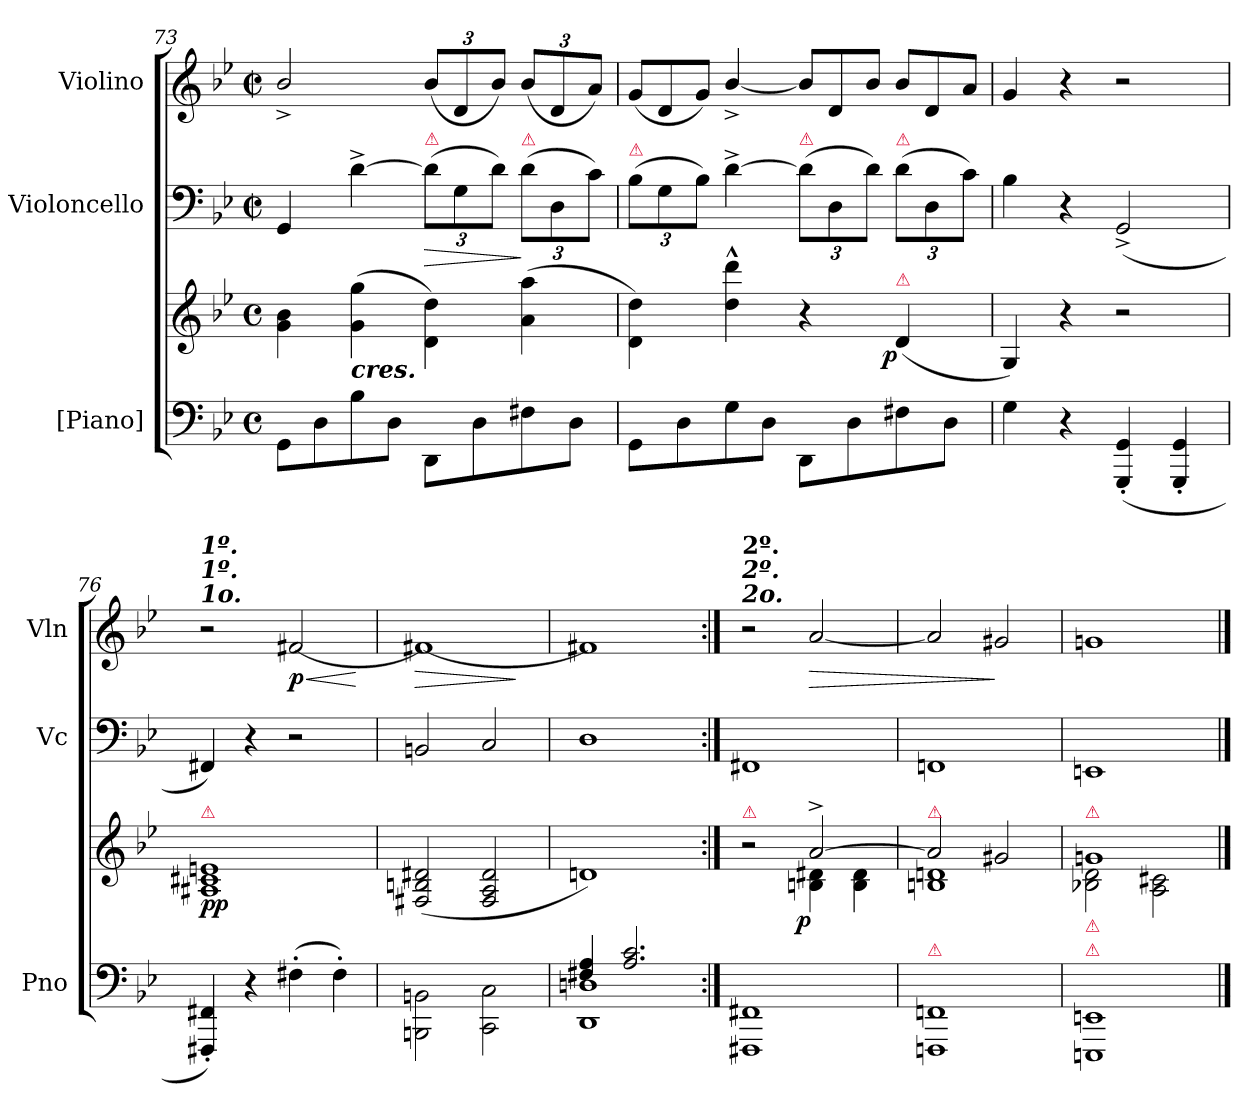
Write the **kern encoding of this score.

**kern	**kern	**dynam	**kern	**dynam	**kern	**dynam
*part3	*part3	*part3	*part2	*part2	*part1	*part1
*staff4	*staff3	*staff3/4	*staff2	*staff2	*staff1	*staff1
*I"[Piano]	*	*	*I"Violoncello	*	*I"Violino	*
*I'Pno	*	*	*I'Vc	*	*I'Vln	*
*clefF4	*clefG2	*	*clefF4	*	*clefG2	*
*k[b-e-]	*k[b-e-]	*	*k[b-e-]	*	*k[b-e-]	*
*g:	*g:	*	*g:	*	*g:	*
*M4/4	*M4/4	*	*M2/2	*	*M2/2	*
*met(c)	*met(c)	*	*met(c|)	*	*met(c|)	*
=73	=73	=73	=73	=73	=73	=73
8GGL	4g\ 4b-\	.	4GG	.	2b-^</	.
8D	.	.	.	.	.	.
!	!LO:TX:b:Bi:t=cres.	!	!	!	!	!
8B-	(>4g 4gg	.	[4d^>	.	.	.
8DJ	.	.	.	.	.	.
!	!	!	!LO:TX:a:color=crimson:t=⚠	!	!	!
!	!	!	!	!LO:HP:b	!	!
8DD\L	4d\ 4dd\)	.	(12dL]	>	(<12b-L	.
.	.	.	12G	.	12d	.
8D	.	.	.	.	.	.
.	.	.	12dJ)	.	12b-J)	.
!	!	!	!LO:TX:a:color=crimson:t=⚠	!	!	!
8F#X	(>4a 4aa	.	(12dL	]	(<12b-L	.
.	.	.	12D	.	12d	.
8DJ	.	.	.	.	.	.
.	.	.	12cJ)	.	12aJ)	.
=74	=74	=74	=74	=74	=74	=74
*	*	*	*	*	*Xtuplet	*
!	!	!	!LO:TX:a:color=crimson:t=⚠	!	!	!
8GG\L	4d\ 4dd\)	.	(12B-L	.	(<12gL	.
.	.	.	12G	.	12d	.
8D	.	.	.	.	.	.
.	.	.	12B-J)	.	12gJ)	.
8G	4dd^^ 4ddd^^	.	[4d^>	.	[4b-^</	.
8DJ	.	.	.	.	.	.
!	!	!	!LO:TX:a:color=crimson:t=⚠	!	!	!
8DD\L	4r	.	(12dL]	.	12b-L]	.
.	.	.	12D	.	12d	.
8D	.	.	.	.	.	.
.	.	.	12dJ)	.	12b-J	.
!	!	!	!LO:TX:a:color=crimson:t=⚠	!	!	!
!	!LO:TX:a:color=crimson:t=⚠	!	!	!	!	!
!	!	!LO:DY:b:rj	!	!	!	!
8F#X	(4d	p	(12dL	.	12b-L	.
.	.	.	12D	.	12d	.
8DJ	.	.	.	.	.	.
.	.	.	12cJ)	.	12aJ	.
=75	=75	=75	=75	=75	=75	=75
4G\	4G/)	.	4B-	.	4g	.
4r	4r	.	4r	.	4r	.
(<4GGG' 4GG'	2r	.	(2GG^<	.	2r	.
4GGG' 4GG'	.	.	.	.	.	.
=76	=76	=76	=76	=76	=76	=76
!	!	!	!	!	!LO:TX:a:Bi:t=1o.	!
!	!	!	!	!	!LO:TX:a:Bi:t=1º.	!
!	!	!	!	!	!LO:TX:a:Bi:t=1º.	!
!	!LO:TX:a:color=crimson:t=⚠	!	!	!	!	!
!	!	!LO:DY:b	!	!	!	!
4FFF#X' 4FF#X')	1A#X 1c#X 1en	pp	4FF#X)	.	2r	.
4r	.	.	4r	.	.	.
!	!	!	!	!	!	!LO:HP:b
(>4F#X'	.	.	2r	.	[<2f#X	< p
4F#')	.	.	.	.	.	.
.	.	.	.	.	.	[
=77	=77	=77	=77	=77	=77	=77
!	!	!	!	!	!	!LO:HP:b
2BBBn\ 2BBn\	(>2F#X 2Bn 2d#X	.	2BBn	.	1f#X_	>
2CC\ 2C\	2F#/ 2A/ 2d#/	.	2C	.	.	.
.	.	.	.	.	.	]
=78	=78	=78	=78	=78	=78	=78
*^	*	*	*	*	*	*
4F#X 4A	1DD 1Dn	1dn)	.	1D	.	1f#X]	.
2.A 2.c	.	.	.	.	.	.	.
*v	*v	*	*	*	*	*	*
=79:|!	=79:|!	=79:|!	=79:|!	=79:|!	=79:|!	=79:|!
*	*^	*	*	*	*	*
!	!	!	!	!	!	!LO:TX:a:Bi:t=2o.	!
!	!	!	!	!	!	!LO:TX:a:Bi:t=2º.	!
!	!	!	!	!	!	!LO:TX:a:B:t=2º.	!
!	!LO:TX:a:color=crimson:t=⚠	!	!	!	!	!	!
1FFF#X 1FF#X	2r	2reyy	.	1FF#X	.	2r	.
!	!	!	!LO:DY:b:rj	!	!	!	!LO:HP:b
.	[2a^	4Bn 4d#X	p	.	.	[2a	>
.	.	4B 4d#	.	.	.	.	.
=80	=80	=80	=80	=80	=80	=80	=80
!	!LO:TX:a:color=crimson:t=⚠	!	!	!	!	!	!
!LO:TX:a:color=crimson:t=⚠	!	!	!	!	!	!	!
1FFFn 1FFn	2a]	1Bn 1dn	.	1FFn	.	2a]	.
.	2g#X	.	.	.	.	2g#X	]
=81	=81	=81	=81	=81	=81	=81	=81
!	!LO:TX:a:color=crimson:t=⚠	!	!	!	!	!	!
!LO:TX:a:color=crimson:t=⚠	!	!	!	!	!	!	!
!LO:TX:a:color=crimson:t=⚠	!	!	!	!	!	!	!
1EEEn 1EEn	1gn	2B-X 2d	.	1EEn	.	1gn	.
.	.	2A 2c#X	.	.	.	.	.
*	*v	*v	*	*	*	*	*
==	==	==	==	==	==	==
*-	*-	*-	*-	*-	*-	*-
